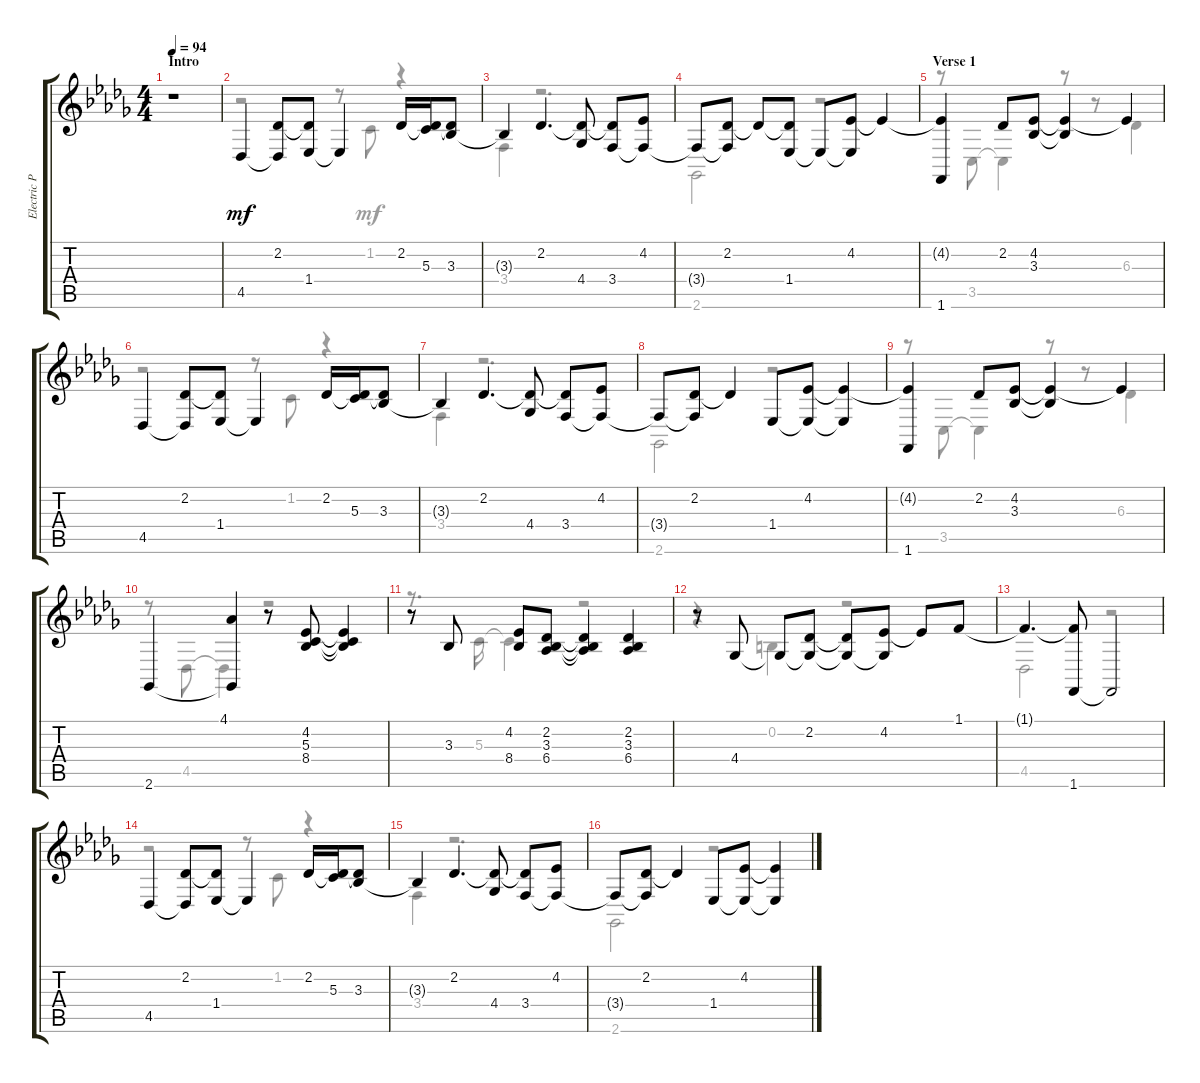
\track ("Electric Piano" "Electric P") {instrument electricpiano1}
\staff {score tabs}
\tuning (E4 B3 G3 D3 A2 E2) {hide}
\voice
\ts (4 4)
\section ("" "Intro")
\tempo 94
\clef g2
\ks bbminor
r.1{dy mf instrument electricpiano1} |
4.5.4 (2.2 4.5{t}).8 (2.2{t} 1.4).8 1.4{t}.4 2.2.16 (2.2{t} 5.3).16 (2.2{t} 3.3).8 |
3.3{t}.4 2.2.4{d} (2.2{t} 4.4).8 (2.2{t} 3.4).8 (4.2 3.4{t}).8 |
3.4{t}.8 (2.2 3.4{t}).8 2.2{t}.8 (2.2{t} 1.4).8 1.4{t}.8 (4.2 1.4{t}).8 4.2{t}.4 |
\section ("" "Verse 1")
(4.2{t} 1.6).4 2.2.8 (4.2 3.3).8 (4.2{t} 3.3{t}).4 4.2{t}.4 |
4.5.4 (2.2 4.5{t}).8 (2.2{t} 1.4).8 1.4{t}.4 2.2.16 (2.2{t} 5.3).16 (2.2{t} 3.3).8 |
3.3{t}.4 2.2.4{d} (2.2{t} 4.4).8 (2.2{t} 3.4).8 (4.2 3.4{t}).8 |
3.4{t}.8 (2.2 3.4{t}).8 2.2{t}.4 1.4.8 (4.2 1.4{t}).8 (4.2{t} 1.4{t}).4 |
(4.2{t} 1.6).4 2.2.8 (4.2 3.3).8 (4.2{t} 3.3{t}).4 4.2{t}.4 |
2.6.4 (4.1 2.6{t}).4 r.8 (4.2 5.3 8.4).8 (4.2{t} 5.3{t} 8.4{t}).4 |
r.8 3.3.8 (4.2 8.4).8 (2.2 3.3 6.4).8 (2.2{t} 3.3{t} 6.4{t}).4 (2.2 3.3 6.4).4 |
r.8 4.4.8 4.4{t}.8 (2.2 4.4{t}).8 (2.2{t} 4.4{t}).8 (4.2 4.4{t}).8 4.2{t}.8 1.1.8 |
1.1{t}.4{d} (1.1{t} 1.6).8 1.6{t}.2 |
4.5.4 (2.2 4.5{t}).8 (2.2{t} 1.4).8 1.4{t}.4 2.2.16 (2.2{t} 5.3).16 (2.2{t} 3.3).8 |
3.3{t}.4 2.2.4{d} (2.2{t} 4.4).8 (2.2{t} 3.4).8 (4.2 3.4{t}).8 |
3.4{t}.8 (2.2 3.4{t}).8 2.2{t}.4 1.4.8 (4.2 1.4{t}).8 (4.2{t} 1.4{t}).4
\voice
\clef g2
\ottava regular
\simile none
\ks bbminor
|
r.2 r.8 1.2.8 r.4 |
3.4.4 r.2{d} |
2.6.2 r.2 |
r.8 3.5.8 3.5{t}.4 r.8 r.8 6.3.4 |
r.2 r.8 1.2.8 r.4 |
3.4.4 r.2{d} |
2.6.2 r.2 |
r.8 3.5.8 3.5{t}.4 r.8 r.8 6.3.4 |
r.8 4.5.8 4.5{t}.4 r.2 |
r.8{d} 5.3.16 5.3{t}.4 r.2 |
r.4 0.2.4 r.2 |
4.5.2 r.2 |
r.2 r.8 1.2.8 r.4 |
3.4.4 r.2{d} |
2.6.2 r.2
